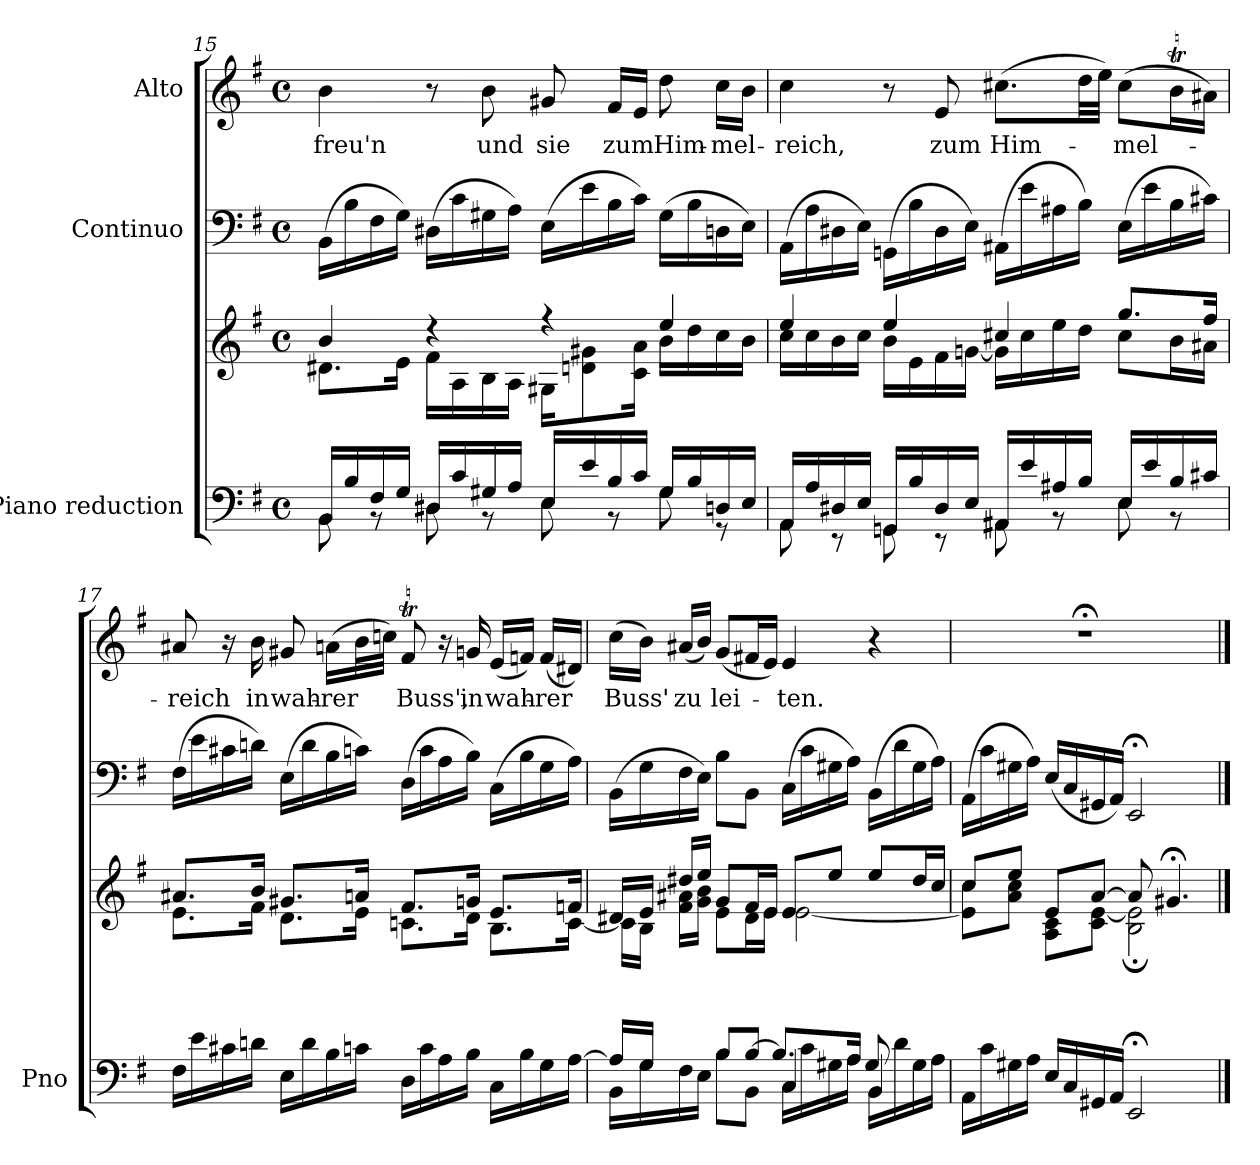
**kern	**kern	**kern	**kern	**text
*part3	*part3	*part2	*part1	*part1
*staff4	*staff3	*staff2	*staff1	*staff1
*I"Piano reduction	*	*I"Continuo	*I"Alto	*
*I'Pno	*	*	*	*
*clefF4	*clefG2	*clefF4	*clefG2	*
*k[f#]	*k[f#]	*k[f#]	*k[f#]	*
*M4/4	*M4/4	*M4/4	*M4/4	*
*met(c)	*met(c)	*met(c)	*met(c)	*
=15	=15	=15	=15	=15
*^	*^	*	*	*
!	!	!	!	!	!	!LO:LY:b
16BB/LL	8BB\	4b/	8.d#X\L	(16BB\LL	4b\	-freu'n
16B/	.	.	.	16B\	.	.
16F#/	8r	.	.	16F#\	.	.
16G/JJ	.	.	16e\Jk	16G\JJ)	.	.
16D#X/LL	8D#\	4r	16f#\LL	(16D#X\LL	8r	.
16c/	.	.	16A\	16c\	.	.
!	!	!	!	!	!	!LO:LY:b
16G#X/	8r	.	16B\	16G#X\	8b\	und
16A/JJ	.	.	16A\JJ	16A\JJ)	.	.
!	!	!	!	!	!	!LO:LY:b
16E/LL	8E\	4r	16G#X\KL	(16E\LL	8g#X/	sie
16e/	.	.	8dn\ 8g#X\	16e\	.	.
!	!	!	!	!	!	!LO:LY:b
16B/	8r	.	.	16B\	16f#/LL	zum
16c/JJ	.	.	16c\ 16a\Jk	16c\JJ)	16e/JJ	.
!	!	!	!	!	!	!LO:LY:b
16G#/LL	8G#\	4ee/	16b\LL	(16G#\LL	8dd\	Him-
16B/	.	.	16dd\	16B\	.	.
!	!	!	!	!	!	!LO:LY:b
16Dn/	8r	.	16cc\	16Dn\	16cc\LL	-mel-
16E/JJ	.	.	16b\JJ	16E\JJ)	16b\JJ	.
!!LO:LB:g=z
=16	=16	=16	=16	=16	=16	=16
!	!	!	!	!	!	!LO:LY:b
16AA/LL	8AA\	4ee/	16cc\LL	(16AA\LL	4cc\	-reich,
16A/	.	.	16cc\	16A\	.	.
16D#X/	8r	.	16b\	16D#X\	.	.
16E/JJ	.	.	16cc\JJ	16E\JJ)	.	.
16GGn/LL	8GG\	4ee/	16b\LL	(16GGn\LL	8r	.
16B/	.	.	16e\	16B\	.	.
!	!	!	!	!	!	!LO:LY:b
16D#/	8r	.	16f#\	16D#\	8e/	zum
16E/JJ	.	.	[16gn\JJ	16E\JJ)	.	.
!	!	!	!	!	!	!LO:LY:b
16AA#X/LL	8AA#\	4cc#X/	16g\LL]	(16AA#X\LL	(8.cc#X\L	Him-
16e/	.	.	16cc#\	16e\	.	.
16A#X/	8r	.	16ee\	16A#X\	.	.
16B/JJ	.	.	16dd\JJ	16B\JJ)	32dd\LL	.
.	.	.	.	.	32ee\JJJ)	.
!	!	!	!	!	!	!LO:LY:b
16E/LL	8E\	8.gg/L	8cc#\L	(16E\LL	(8cc#\L	-mel-
16e/	.	.	.	16e\	.	.
16B/	8r	.	16b\L	16B\	16bt\L	.
16c#X/JJ	.	16ff#/Jk	16a#X\JJ	16c#X\JJ)	16a#X\JJ)	.
*v	*v	*	*	*	*	*
=17	=17	=17	=17	=17	=17
!	!	!	!	!	!LO:LY:b
16F#\LL	8.a#X/L	8.e\L	(16F#\LL	8a#X/	-reich
16e\	.	.	16e\	.	.
16c#X\	.	.	16c#X\	16r	.
!	!	!	!	!	!LO:LY:b
16dn\JJ	16b/Jk	16f#\Jk	16dn\JJ)	16b\	in
!	!	!	!	!	!LO:LY:b
16E\LL	8.g#X/L	8.d\L	(16E\LL	8g#X/	wah-
16d\	.	.	16d\	.	.
!	!	!	!	!	!LO:LY:b
16B\	.	.	16B\	(16an\LL	-rer
16cn\JJ	16an/Jk	16e\Jk	16cn\JJ)	32b\L	.
.	.	.	.	32ccn\JJJ)	.
!	!	!	!	!	!LO:LY:b
16D\LL	8.f#/L	8.cn\L	(16D\LL	8f#t/	Buss',
16c\	.	.	16c\	.	.
16A\	.	.	16A\	16r	.
!	!	!	!	!	!LO:LY:b
16B\JJ	16gn/Jk	16d\Jk	16B\JJ)	16gn/	in
!	!	!	!	!	!LO:LY:b
16C\LL	8.e/L	8.B\L	(16C\LL	(16e/LL	wah-
16B\	.	.	16B\	16fn/JJ)	.
!	!	!	!	!	!LO:LY:b
16G\	.	.	16G\	(16f/LL	-rer
[>16A\JJ	16fn/Jk	[16c\Jk	16A\JJ)	16d#X/JJ)	.
=18	=18	=18	=18	=18	=18
*^	*	*^	*	*	*
*	*^	*	*	*	*	*	*
!	!	!	!	!	!	!	!	!LO:LY:b
16A/LL]	16BB\LL	4ryy	16d#X/LL	16c\LL]	2..ryy	(16BB\LL	(16cc\LL	Buss'
16G/JJ	16G\	.	16e/JJ	16B\JJ	.	16G\	16b\JJ)	.
!	!	!	!	!	!	!	!	!LO:LY:b
8ryy	16F#\	.	16dd#X/LL	16f#\ 16a#X\LL	.	16F#\	(16a#X/LL	zu
.	16E\JJ	.	16ee/JJ	16g\ 16b\JJ	.	16E\JJ)	16b/JJ)	.
!	!	!	!	!	!	!	!	!LO:LY:b
8B/L	8B\L	4ryy	8g/L	8e\L	.	8B\L	(8g/L	lei-
[8B/J	8BB\J	.	16f#/L	16d#\L	.	8BB\J	16f#X/L	.
.	.	.	16e/JJ	16e\JJ	.	.	16e/JJ)	.
!	!	!	!	!	!	!	!	!LO:LY:b
4C/	16C\LL	8.B/L]	8e/L	[2e\	.	(16C\LL	4e/	-ten.
.	16c\	.	.	.	.	16c\	.	.
.	16G#X\	.	8ee/J	.	.	16G#X\	.	.
.	16A\JJ	16A/Jk	.	.	.	16A\JJ)	.	.
4BB/	16BB\LL	8G#/L	8ee/L	.	.	(16BB\LL	4r	.
.	16d\	.	.	.	.	16d\	.	.
.	16G#\	8ryy	16dd#/L	.	16b\L	16G#\	.	.
.	16A\JJ	.	16cc/JJ	.	16cc\JJ	16A\JJ)	.	.
*v	*v	*v	*	*	*	*	*	*
*	*	*v	*v	*	*	*
!!LO:LB:g=z
=19	=19	=19	=19	=19	=19
16AA\LL	8cc/L	8e\] 8cc\L	(16AA\LL	1r;<	.
16c\	.	.	16c\	.	.
16G#X\	8ee/J	8a\ 8cc\J	16G#X\	.	.
16A\JJ	.	.	16A\JJ)	.	.
16E/LL	8e/L	8A\ 8c\L	(16E/LL	.	.
16C/	.	.	16C/	.	.
16GG#X/	[8a/J	8c\ [8e\J	16GG#X/	.	.
16AA/JJ	.	.	16AA/JJ)	.	.
2EE;/	8a/]	2B\; 2e\];	2EE;</	.	.
.	4.g#X;</	.	.	.	.
*	*v	*v	*	*	*
==	==	==	==	==
*-	*-	*-	*-	*-
